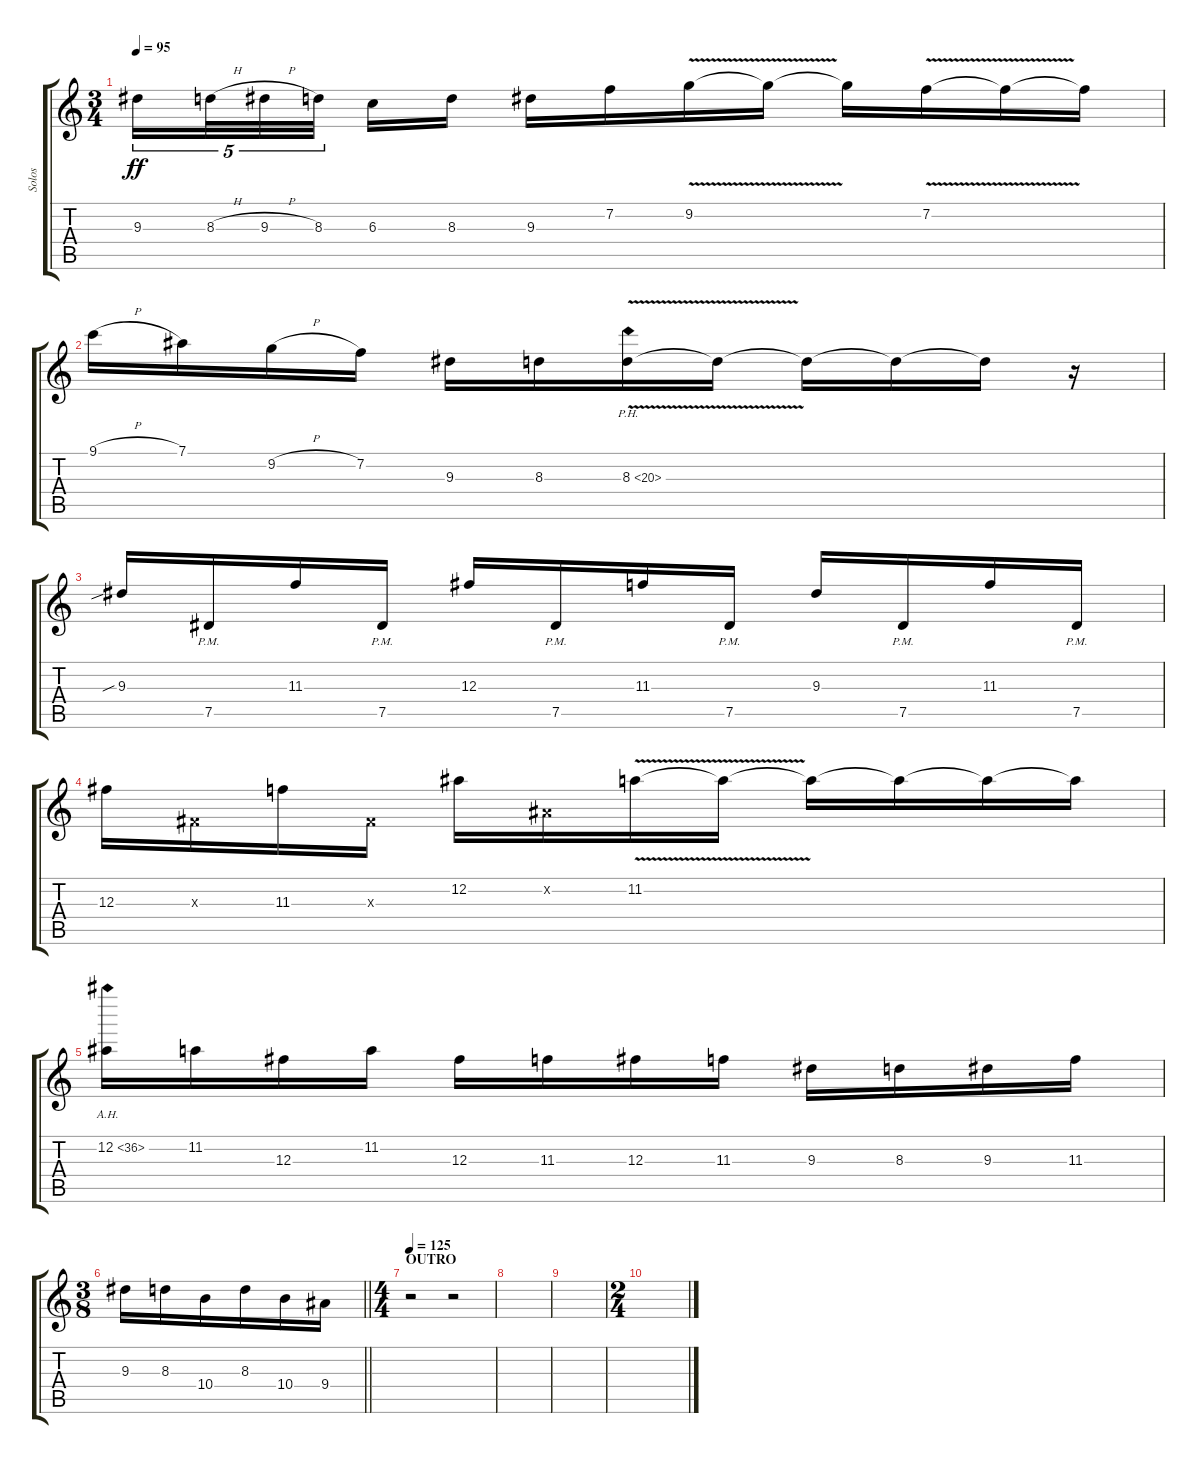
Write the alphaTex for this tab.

\track ("Solos" "Solos") {instrument overdrivenguitar}
\staff {score tabs}
\tuning (Eb4 Bb3 Gb3 Db3 Ab2 Eb2) {hide}
\ts (3 4)
\tempo 95
\clef g2
\ks c
9.3.16{tu (5 4) dy ff} 8.3{h}.32{tu (5 4)} 9.3{h}.32{tu (5 4)} 8.3.32{tu (5 4) beam splitsecondary} 6.3.16 8.3.16 9.3.16 7.2.16 9.2{v}.16 9.2{t}.16 9.2{t}.16 7.2{v}.16 7.2{t}.16 7.2{t}.16 |
9.1{h}.16 7.1.16 9.2{h}.16 7.2.16 9.3.16 8.3.16 8.3{ph 12 v}.16 8.3{t}.16 8.3{t}.16 8.3{t}.16 8.3{t}.16 r.16 |
9.3{sib}.16 7.5{pm}.16 11.3.16 7.5{pm}.16 12.3.16 7.5{pm}.16 11.3.16 7.5{pm}.16 9.3.16 7.5{pm}.16 11.3.16 7.5{pm}.16 |
12.3.16 0.3{x}.16 11.3.16 0.3{x}.16 12.2.16 0.2{x}.16 11.2{v}.16 11.2{t}.16 11.2{t}.16 11.2{t}.16 11.2{t}.16 11.2{t}.16 |
12.2{ah 24}.16 11.2.16 12.3.16 11.2.16 12.3.16 11.3.16 12.3.16 11.3.16 9.3.16 8.3.16 9.3.16 11.3.16 |
\ts (3 8)
\barLineRight lightlight
9.3.16 8.3.16 10.4.16 8.3.16 10.4.16 9.4.16 |
\ts (4 4)
\section ("" "OUTRO")
\tempo 125
r.2 r.2 |
|
|
\ts (2 4)
